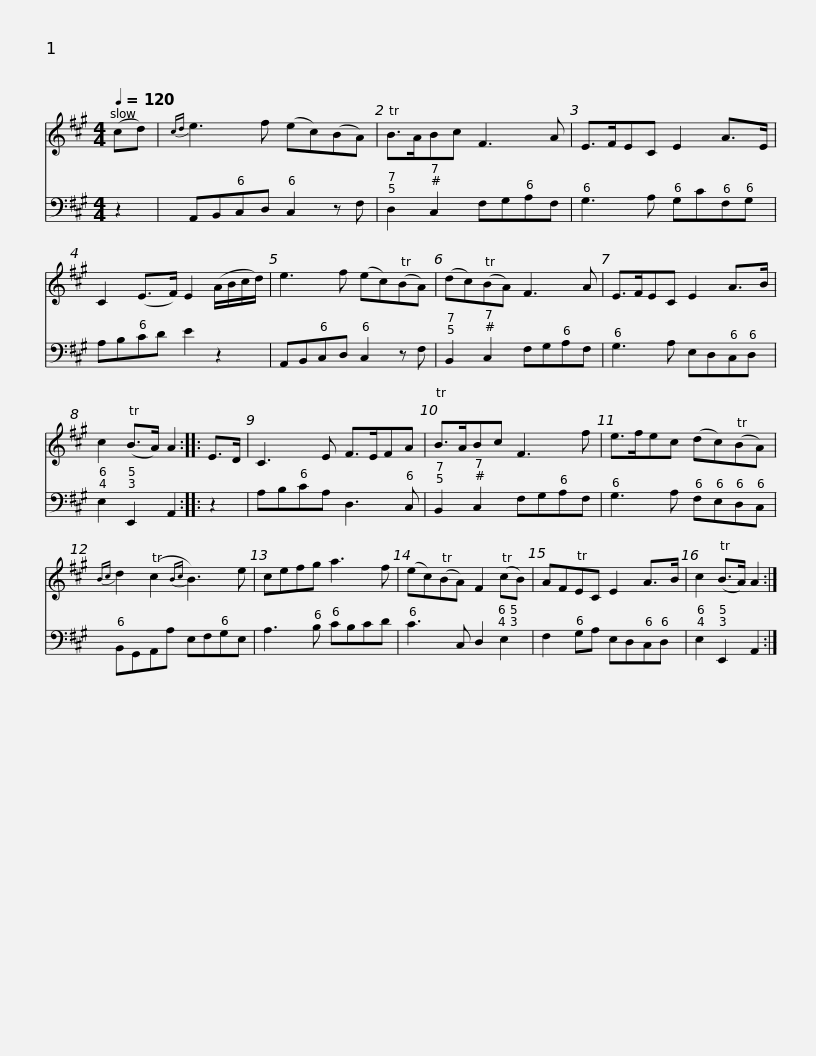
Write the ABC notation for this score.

X:1
%%score 1 2
L:1/8
Q:1/4=120
M:4/4
I:linebreak $
K:A
V:1 treble
V:2 bass
V:1
 (cd) |{cd} e3 f (ec)(BA) | TB>ABc F3 A | E>FEC E2 A>E | C2 (E>F) E2 (A/B/c/d/) |$ %5
 e3 f (ec)(TBA) | (dc)(TBA) F3 A | E>FEC E2 A>B | c2 (TB>A) A2 :: E>D | %10
 C3 E F>EFA |$ TB>ABc F3 f | e>fec (dc)(TBA) |{Bc} d2 (Tc2{Bc} B3) e | cefg a3 f | %15
 (ec)(TBA) F2 (TcB) |$ AFTEC E2 A>B | c2 (TB>A) A2 :| %18
V:2
 z2 | A,,B,,C,D, C,2 z F, | D,2 C,2 F,G,A,F, | G,3 A, G,CF,G, | A,B,CD E2 z2 |$ %5
 A,,B,,C,D, C,2 z F, | B,,2 C,2 F,G,A,F, | G,3 A, E,D,C,D, | E,2 E,,2 A,,2 :: z2 | %10
 A,B,CA, D,3 C, |$ B,,2 C,2 F,G,A,F, | G,3 A, F,E,D,C, | B,,G,,A,,A, E,F,G,E, | A,3 B, CB,CD | %15
 C3 C, D,2 E,2 |$ F,2 G,A, E,D,C,D, | E,2 E,,2 A,,2 :| %18
